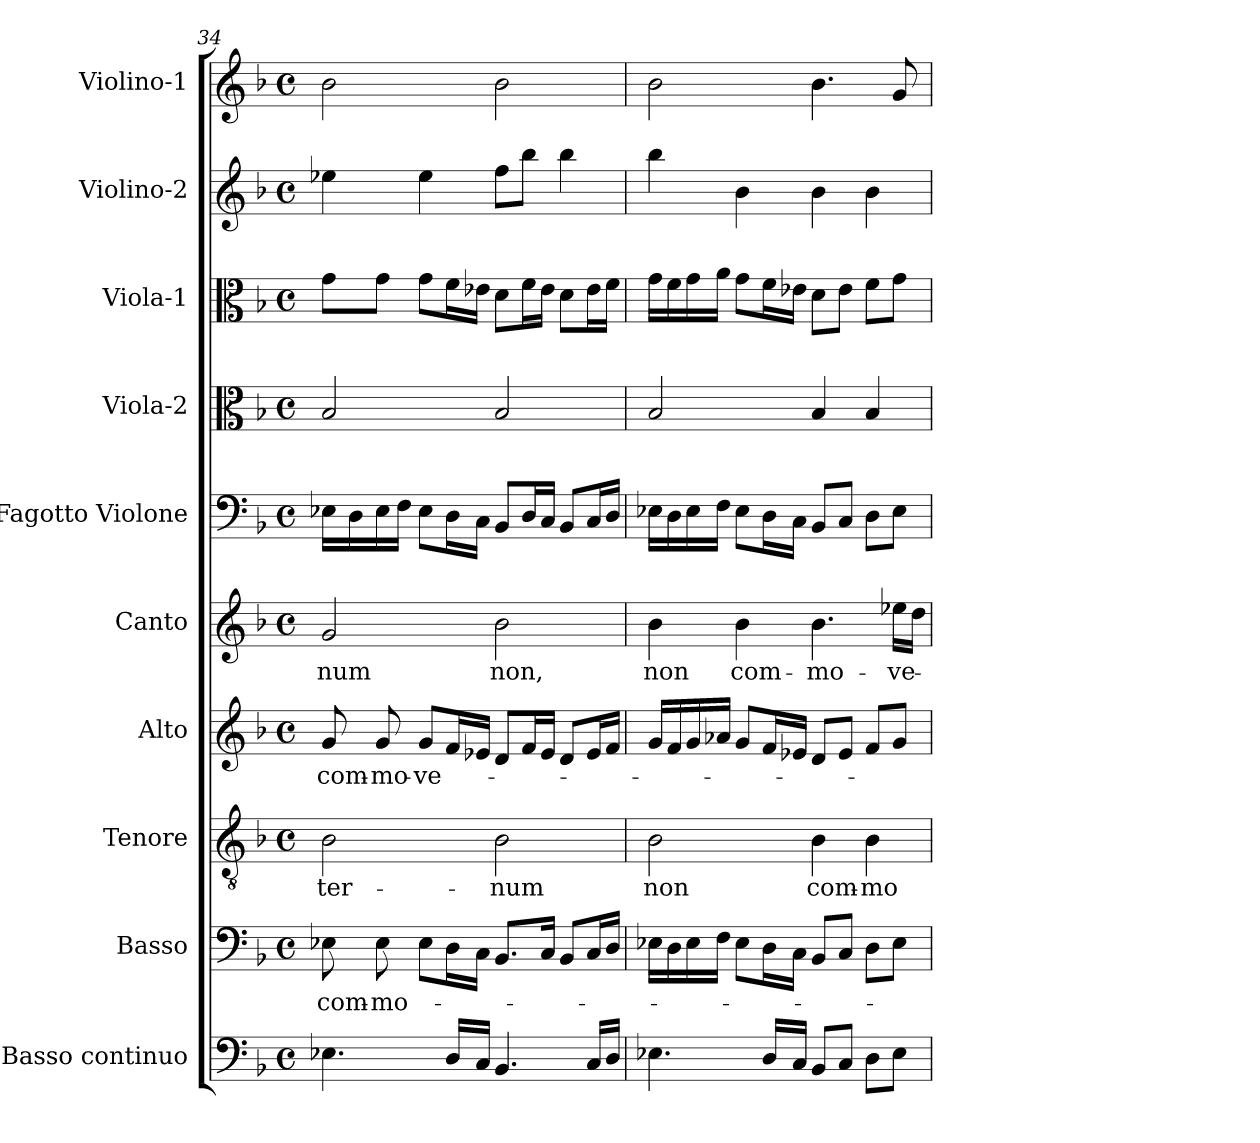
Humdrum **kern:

**kern	**kern	**text	**kern	**text	**kern	**text	**kern	**text	**kern	**kern	**kern	**kern	**kern
*part10	*part9	*part9	*part8	*part8	*part7	*part7	*part6	*part6	*part5	*part4	*part3	*part2	*part1
*staff10	*staff9	*staff9	*staff8	*staff8	*staff7	*staff7	*staff6	*staff6	*staff5	*staff4	*staff3	*staff2	*staff1
*I"Basso continuo	*I"Basso	*	*I"Tenore	*	*I"Alto	*	*I"Canto	*	*I"Fagotto Violone	*I"Viola-2	*I"Viola-1	*I"Violino-2	*I"Violino-1
*I'BC	*I'B	*	*I'T	*	*I'A	*	*I'C	*	*I'Fg	*I'Va2	*I'Va1	*I'Vi2	*I'Vi1
!!LO:LB:g=z
*clefF4	*clefF4	*	*clefGv2	*	*clefG2	*	*clefG2	*	*clefF4	*clefC3	*clefC3	*clefG2	*clefG2
*k[b-]	*k[b-]	*	*k[b-]	*	*k[b-]	*	*k[b-]	*	*k[b-]	*k[b-]	*k[b-]	*k[b-]	*k[b-]
*F:	*F:	*	*F:	*	*F:	*	*F:	*	*F:	*F:	*F:	*F:	*F:
*M4/4	*M4/4	*	*M4/4	*	*M4/4	*	*M4/4	*	*M4/4	*M4/4	*M4/4	*M4/4	*M4/4
*met(c)	*met(c)	*	*met(c)	*	*met(c)	*	*met(c)	*	*met(c)	*met(c)	*met(c)	*met(c)	*met(c)
=34	=34	=34	=34	=34	=34	=34	=34	=34	=34	=34	=34	=34	=34
!	!	!LO:LY:b	!	!	!	!	!	!	!	!	!	!	!
!	!	!	!	!LO:LY:b	!	!	!	!	!	!	!	!	!
!	!	!	!	!	!	!LO:LY:b	!	!	!	!	!	!	!
!	!	!	!	!	!	!	!	!LO:LY:b	!	!	!	!	!
4.E-X\	8E-X\	com-	2B-\	-ter-	8g/	com-	2g/	-num	16E-X\LL	2B-/	8g\L	4ee-X\	2b-\
.	.	.	.	.	.	.	.	.	16D\	.	.	.	.
!	!	!LO:LY:b	!	!	!	!	!	!	!	!	!	!	!
!	!	!	!	!	!	!LO:LY:b	!	!	!	!	!	!	!
.	8E-\	-mo-	.	.	8g/	-mo-	.	.	16E-\	.	8g\J	.	.
.	.	.	.	.	.	.	.	.	16F\JJ	.	.	.	.
!	!	!	!	!	!	!LO:LY:b	!	!	!	!	!	!	!
.	8E-\L	.	.	.	8g/L	-ve-	.	.	8E-\L	.	8g\L	4ee-\	.
16D/LL	16D\L	.	.	.	16f/L	.	.	.	16D\L	.	16f\L	.	.
16C/JJ	16C\JJ	.	.	.	16e-X/JJ	.	.	.	16C\JJ	.	16e-X\JJ	.	.
!	!	!	!	!LO:LY:b	!	!	!	!	!	!	!	!	!
!	!	!	!	!	!	!	!	!LO:LY:b	!	!	!	!	!
4.BB-/	8.BB-/L	.	2B-\	-num	8d/L	.	2b-\	non,	8BB-/L	2B-/	8d\L	8ff\L	2b-\
.	.	.	.	.	16f/L	.	.	.	16D/L	.	16f\L	8bb-\J	.
.	16C/Jk	.	.	.	16e-/JJ	.	.	.	16C/JJ	.	16e-\JJ	.	.
.	8BB-/L	.	.	.	8d/L	.	.	.	8BB-/L	.	8d\L	4bb-\	.
16C/LL	16C/L	.	.	.	16e-/L	.	.	.	16C/L	.	16e-\L	.	.
16D/JJ	16D/JJ	.	.	.	16f/JJ	.	.	.	16D/JJ	.	16f\JJ	.	.
=35	=35	=35	=35	=35	=35	=35	=35	=35	=35	=35	=35	=35	=35
!	!	!	!	!LO:LY:b	!	!	!	!	!	!	!	!	!
!	!	!	!	!	!	!	!	!LO:LY:b	!	!	!	!	!
4.E-X\	16E-X\LL	.	2B-\	non	16g/LL	.	4b-\	non	16E-X\LL	2B-/	16g\LL	4bb-\	2b-\
.	16D\	.	.	.	16f/	.	.	.	16D\	.	16f\	.	.
.	16E-\	.	.	.	16g/	.	.	.	16E-\	.	16g\	.	.
.	16F\JJ	.	.	.	16a-X/JJ	.	.	.	16F\JJ	.	16a\JJ	.	.
!	!	!	!	!	!	!	!	!LO:LY:b	!	!	!	!	!
.	8E-\L	.	.	.	8g/L	.	4b-\	com-	8E-\L	.	8g\L	4b-\	.
16D/LL	16D\L	.	.	.	16f/L	.	.	.	16D\L	.	16f\L	.	.
16C/JJ	16C\JJ	.	.	.	16e-X/JJ	.	.	.	16C\JJ	.	16e-X\JJ	.	.
!	!	!	!	!LO:LY:b	!	!	!	!	!	!	!	!	!
!	!	!	!	!	!	!	!	!LO:LY:b	!	!	!	!	!
8BB-/L	8BB-/L	.	4B-\	com-	8d/L	.	4.b-\	-mo-	8BB-/L	4B-/	8d\L	4b-\	4.b-\
8C/J	8C/J	.	.	.	8e-/J	.	.	.	8C/J	.	8e-\J	.	.
!	!	!	!	!LO:LY:b	!	!	!	!	!	!	!	!	!
8D\L	8D\L	.	4B-\	-mo-	8f/L	.	.	.	8D\L	4B-/	8f\L	4b-\	.
!	!	!	!	!	!	!	!	!LO:LY:b	!	!	!	!	!
8E-\J	8E-\J	.	.	.	8g/J	.	16ee-X\LL	-ve-	8E-\J	.	8g\J	.	8g/
.	.	.	.	.	.	.	16dd\JJ	.	.	.	.	.	.
=	=	=	=	=	=	=	=	=	=	=	=	=	=
*-	*-	*-	*-	*-	*-	*-	*-	*-	*-	*-	*-	*-	*-
